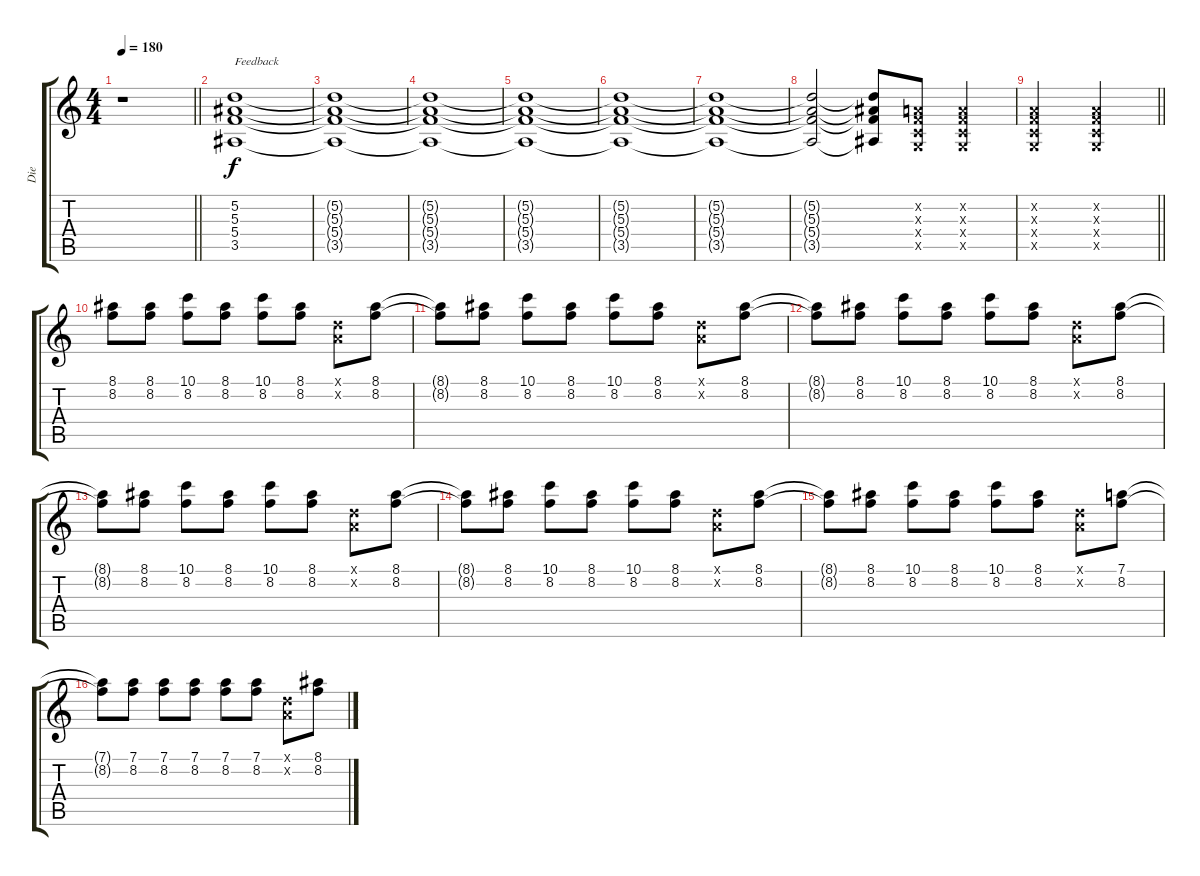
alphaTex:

\track ("Die" "Die") {instrument distortionguitar}
\staff {score tabs}
\tuning (D4 A3 F3 C3 G2 D2) {hide}
\ts (4 4)
\tempo 180
\clef g2
\barLineRight lightlight
\ks c
r.1{dy f instrument distortionguitar} |
(5.2 5.3 5.4 3.5).1{txt "Feedback"} |
(5.2{t} 5.3{t} 5.4{t} 3.5{t}).1 |
(5.2{t} 5.3{t} 5.4{t} 3.5{t}).1 |
(5.2{t} 5.3{t} 5.4{t} 3.5{t}).1 |
(5.2{t} 5.3{t} 5.4{t} 3.5{t}).1 |
(5.2{t} 5.3{t} 5.4{t} 3.5{t}).1 |
(5.2{t} 5.3{t} 5.4{t} 3.5{t}).2 (5.2{t} 5.3{t} 5.4{t} 3.5{t}).8 (0.2{x} 0.3{x} 0.4{x} 0.5{x}).8 (0.2{x} 0.3{x} 0.4{x} 0.5{x}).4 |
\barLineRight lightlight
(0.2{x} 0.3{x} 0.4{x} 0.5{x}).2 (0.2{x} 0.3{x} 0.4{x} 0.5{x}).2 |
(8.1 8.2).8 (8.1 8.2).8 (10.1 8.2).8 (8.1 8.2).8 (10.1 8.2).8 (8.1 8.2).8 (0.1{x} 0.2{x}).8 (8.1 8.2).8 |
(8.1{t} 8.2{t}).8 (8.1 8.2).8 (10.1 8.2).8 (8.1 8.2).8 (10.1 8.2).8 (8.1 8.2).8 (0.1{x} 0.2{x}).8 (8.1 8.2).8 |
(8.1{t} 8.2{t}).8 (8.1 8.2).8 (10.1 8.2).8 (8.1 8.2).8 (10.1 8.2).8 (8.1 8.2).8 (0.1{x} 0.2{x}).8 (8.1 8.2).8 |
(8.1{t} 8.2{t}).8 (8.1 8.2).8 (10.1 8.2).8 (8.1 8.2).8 (10.1 8.2).8 (8.1 8.2).8 (0.1{x} 0.2{x}).8 (8.1 8.2).8 |
(8.1{t} 8.2{t}).8 (8.1 8.2).8 (10.1 8.2).8 (8.1 8.2).8 (10.1 8.2).8 (8.1 8.2).8 (0.1{x} 0.2{x}).8 (8.1 8.2).8 |
(8.1{t} 8.2{t}).8 (8.1 8.2).8 (10.1 8.2).8 (8.1 8.2).8 (10.1 8.2).8 (8.1 8.2).8 (0.1{x} 0.2{x}).8 (7.1 8.2).8 |
(7.1{t} 8.2{t}).8 (7.1 8.2).8 (7.1 8.2).8 (7.1 8.2).8 (7.1 8.2).8 (7.1 8.2).8 (0.1{x} 0.2{x}).8 (8.1 8.2).8
